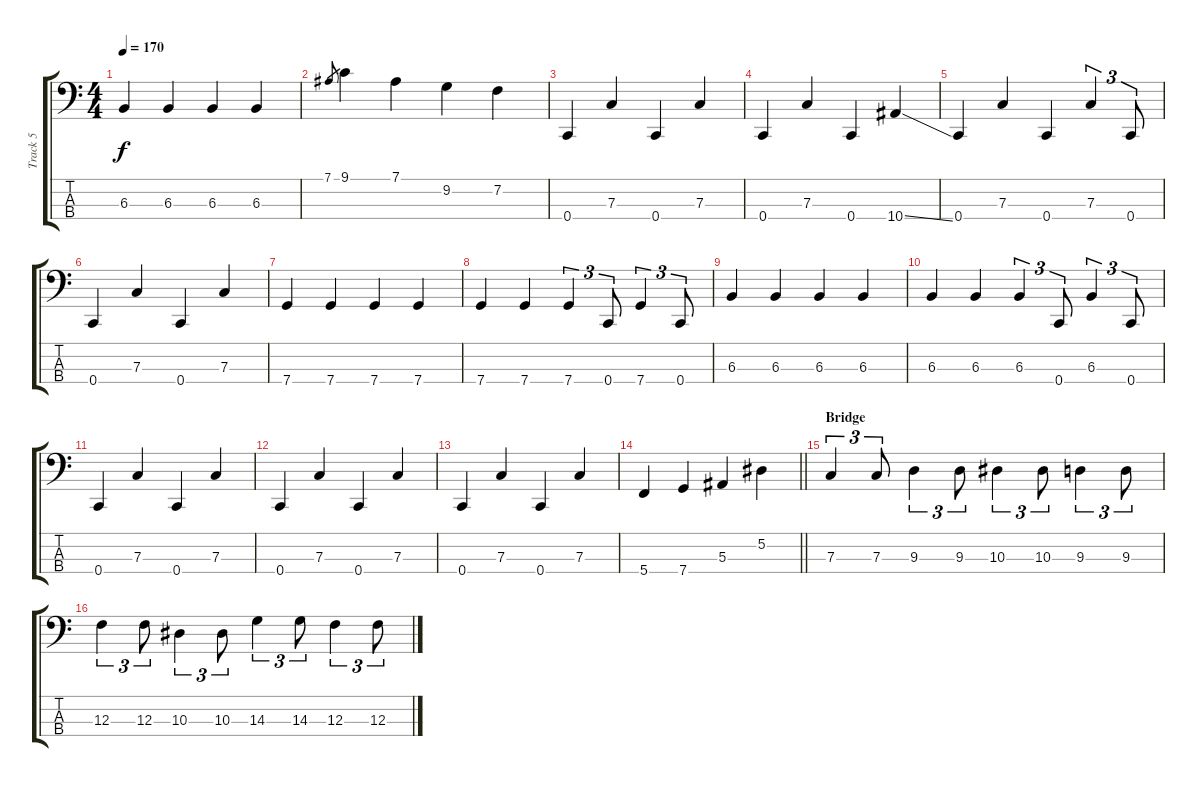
\track ("Track 5" "Track 5") {instrument electricbassfinger}
\staff {score tabs}
\tuning (Eb2 Bb1 F1 C1) {hide}
\ts (4 4)
\tempo 170
\clef f4
\ks c
6.3.4{dy f} 6.3.4 6.3.4 6.3.4 |
7.1.8{gr} 9.1.4 7.1.4 9.2.4 7.2.4 |
0.4.4 7.3.4 0.4.4 7.3.4 |
0.4.4 7.3.4 0.4.4 10.4{ss}.4 |
0.4.4 7.3.4 0.4.4 7.3.4{tu (3 2)} 0.4.8{tu (3 2)} |
0.4.4 7.3.4 0.4.4 7.3.4 |
7.4.4 7.4.4 7.4.4 7.4.4 |
7.4.4 7.4.4 7.4.4{tu (3 2)} 0.4.8{tu (3 2)} 7.4.4{tu (3 2)} 0.4.8{tu (3 2)} |
6.3.4 6.3.4 6.3.4 6.3.4 |
6.3.4 6.3.4 6.3.4{tu (3 2)} 0.4.8{tu (3 2)} 6.3.4{tu (3 2)} 0.4.8{tu (3 2)} |
0.4.4 7.3.4 0.4.4 7.3.4 |
0.4.4 7.3.4 0.4.4 7.3.4 |
0.4.4 7.3.4 0.4.4 7.3.4 |
\barLineRight lightlight
5.4.4 7.4.4 5.3.4 5.2.4 |
\section ("" "Bridge")
7.3.4{tu (3 2)} 7.3.8{tu (3 2)} 9.3.4{tu (3 2)} 9.3.8{tu (3 2)} 10.3.4{tu (3 2)} 10.3.8{tu (3 2)} 9.3.4{tu (3 2)} 9.3.8{tu (3 2)} |
12.3.4{tu (3 2)} 12.3.8{tu (3 2)} 10.3.4{tu (3 2)} 10.3.8{tu (3 2)} 14.3.4{tu (3 2)} 14.3.8{tu (3 2)} 12.3.4{tu (3 2)} 12.3.8{tu (3 2)}
